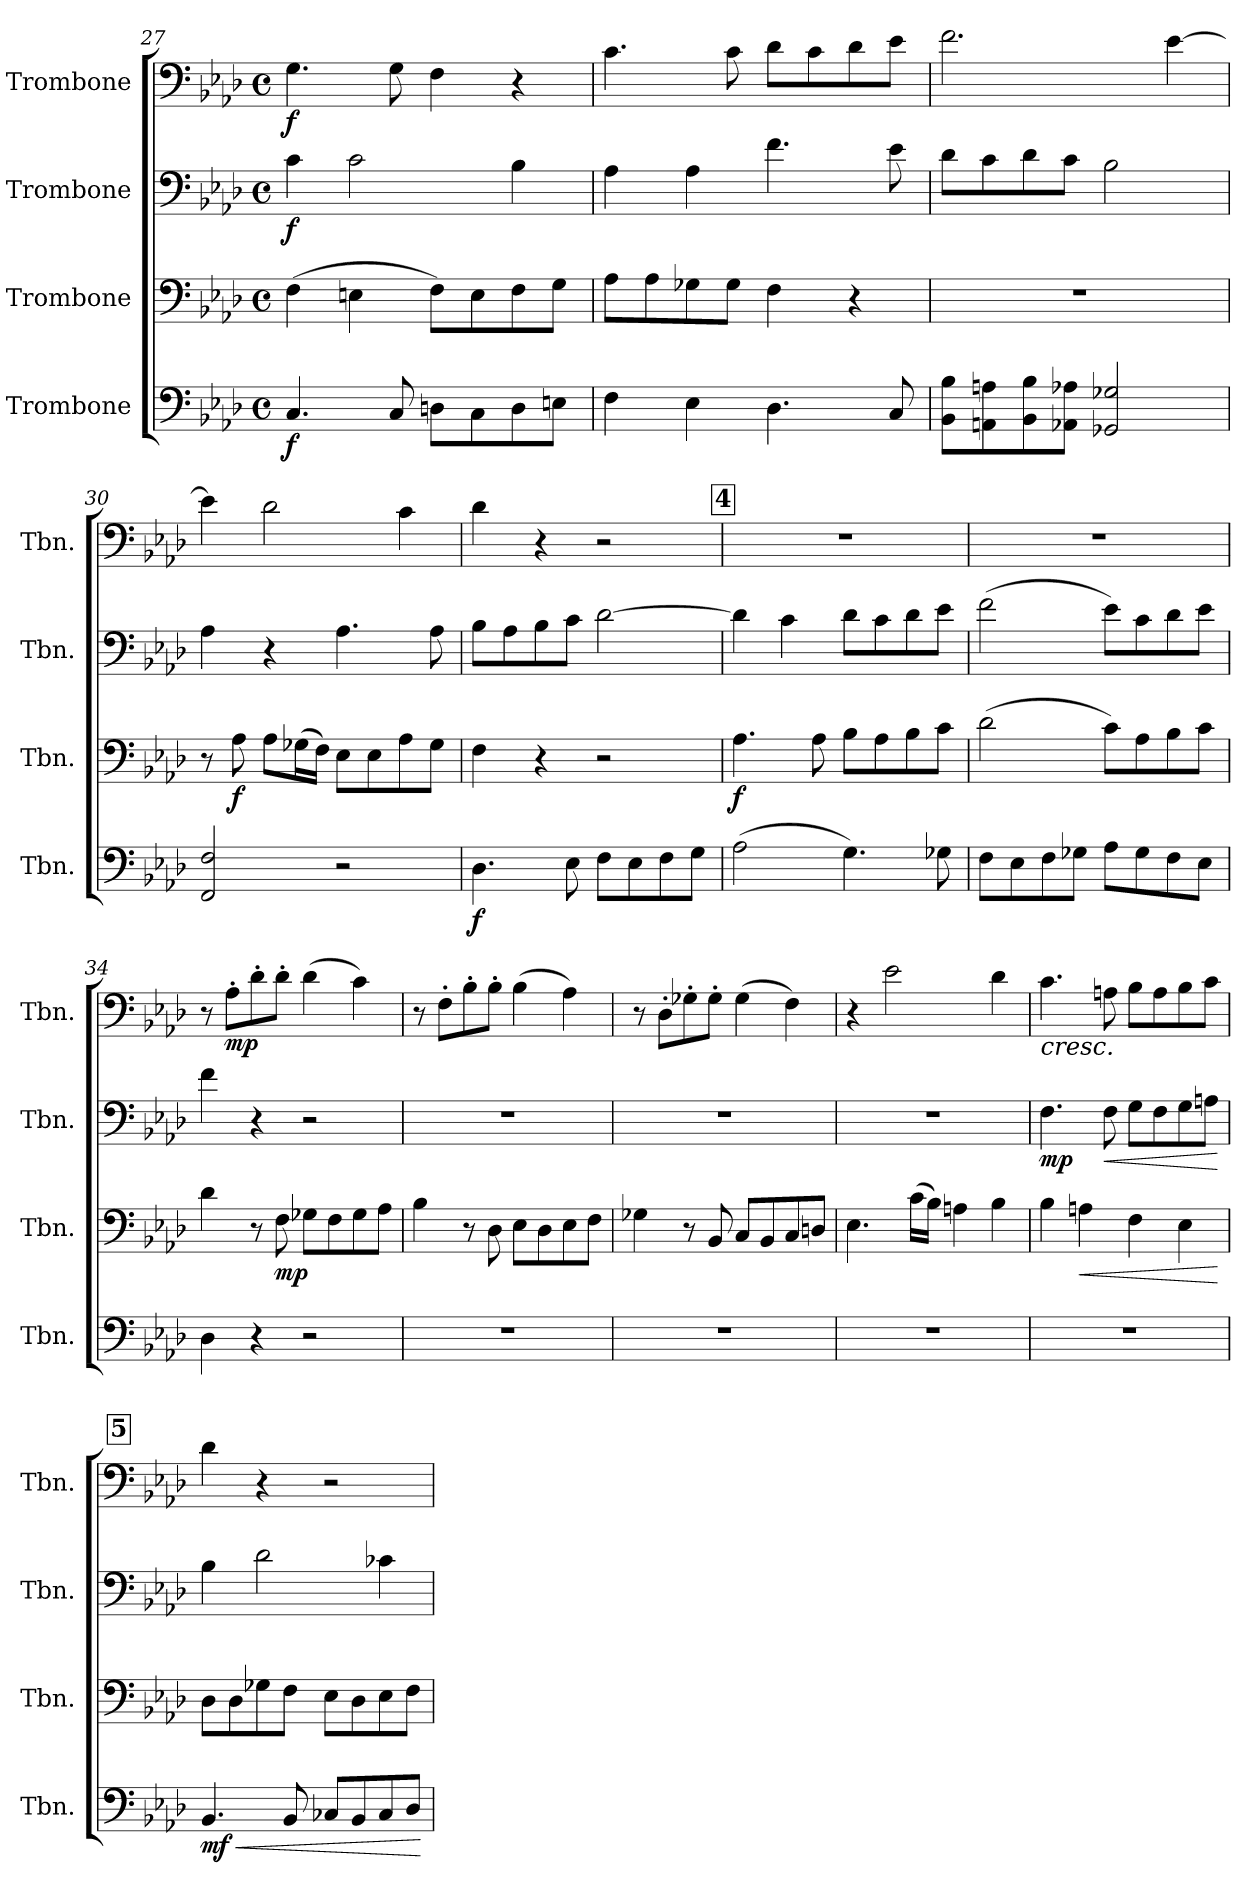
**kern	**dynam	**kern	**dynam	**kern	**dynam	**kern	**dynam
*part4	*part4	*part3	*part3	*part2	*part2	*part1	*part1
*staff4	*staff4	*staff3	*staff3	*staff2	*staff2	*staff1	*staff1
*I"Trombone	*	*I"Trombone	*	*I"Trombone	*	*I"Trombone	*
*I'Tbn.	*	*I'Tbn.	*	*I'Tbn.	*	*I'Tbn.	*
*clefF4	*	*clefF4	*	*clefF4	*	*clefF4	*
*k[b-e-a-d-]	*	*k[b-e-a-d-]	*	*k[b-e-a-d-]	*	*k[b-e-a-d-]	*
*M4/4	*	*M4/4	*	*M4/4	*	*M4/4	*
*met(c)	*	*met(c)	*	*met(c)	*	*met(c)	*
=27	=27	=27	=27	=27	=27	=27	=27
!	!LO:DY:b	!	!	!	!LO:DY:b	!	!LO:DY:b
4.C/	f	(>4F\	.	4c\	f	4.G\	f
.	.	4En\	.	2c\	.	.	.
8C/	.	.	.	.	.	8G\	.
8Dn\L	.	8F\L)	.	.	.	4F\	.
8C\	.	8E\	.	.	.	.	.
8D\	.	8F\	.	4B-\	.	4r	.
8En\J	.	8G\J	.	.	.	.	.
!!LO:LB:g=z
=28	=28	=28	=28	=28	=28	=28	=28
4F\	.	8A-\L	.	4A-\	.	4.c\	.
.	.	8A-\	.	.	.	.	.
4E-\	.	8G-X\	.	4A-\	.	.	.
.	.	8G-\J	.	.	.	8c\	.
4.D-\	.	4F\	.	4.f\	.	8d-\L	.
.	.	.	.	.	.	8c\	.
.	.	4r	.	.	.	8d-\	.
8C/	.	.	.	8e-\	.	8e-\J	.
=29	=29	=29	=29	=29	=29	=29	=29
8BB-\ 8B-\L	.	1r	.	8d-\L	.	2.f\	.
8AAn\ 8An\	.	.	.	8c\	.	.	.
8BB-\ 8B-\	.	.	.	8d-\	.	.	.
8AA-X\ 8A-X\J	.	.	.	8c\J	.	.	.
2GG-X/ 2G-X/	.	.	.	2B-\	.	.	.
.	.	.	.	.	.	[4e-\	.
=30	=30	=30	=30	=30	=30	=30	=30
2FF/ 2F/	.	8r	.	4A-\	.	4e-\]	.
!	!	!	!LO:DY:b	!	!	!	!
.	.	8A-\	f	.	.	.	.
.	.	8A-\L	.	4r	.	2d-\	.
.	.	(>16G-X\L	.	.	.	.	.
.	.	16F\JJ)	.	.	.	.	.
2r	.	8E-\L	.	4.A-\	.	.	.
.	.	8E-\	.	.	.	.	.
.	.	8A-\	.	.	.	4c\	.
.	.	8G-\J	.	8A-\	.	.	.
=31	=31	=31	=31	=31	=31	=31	=31
!	!LO:DY:b	!	!	!	!	!	!
4.D-\	f	4F\	.	8B-\L	.	4d-\	.
.	.	.	.	8A-\	.	.	.
.	.	4r	.	8B-\	.	4r	.
8E-\	.	.	.	8c\J	.	.	.
8F\L	.	2r	.	[2d-\	.	2r	.
8E-\	.	.	.	.	.	.	.
8F\	.	.	.	.	.	.	.
8G\J	.	.	.	.	.	.	.
!!LO:LB:g=z
!!LO:REH:place=s1:a:B:fs=14:t=4
=32	=32	=32	=32	=32	=32	=32	=32
!	!	!	!LO:DY:b	!	!	!	!
(>2A-\	.	4.A-\	f	4d-\]	.	1r	.
.	.	.	.	4c\	.	.	.
.	.	8A-\	.	.	.	.	.
4.G\)	.	8B-\L	.	8d-\L	.	.	.
.	.	8A-\	.	8c\	.	.	.
.	.	8B-\	.	8d-\	.	.	.
8G-X\	.	8c\J	.	8e-\J	.	.	.
=33	=33	=33	=33	=33	=33	=33	=33
8F\L	.	(>2d-\	.	(>2f\	.	1r	.
8E-\	.	.	.	.	.	.	.
8F\	.	.	.	.	.	.	.
8G-X\J	.	.	.	.	.	.	.
8A-\L	.	8c\L)	.	8e-\L)	.	.	.
8G-\	.	8A-\	.	8c\	.	.	.
8F\	.	8B-\	.	8d-\	.	.	.
8E-\J	.	8c\J	.	8e-\J	.	.	.
=34	=34	=34	=34	=34	=34	=34	=34
4D-\	.	4d-\	.	4f\	.	8r	.
!	!	!	!	!	!	!	!LO:DY:b
.	.	.	.	.	.	8A-'\L	mp
4r	.	8r	.	4r	.	8d-'\	.
!	!	!	!LO:DY:b	!	!	!	!
.	.	8F\	mp	.	.	8d-'\J	.
2r	.	8G-X\L	.	2r	.	(>4d-\	.
.	.	8F\	.	.	.	.	.
.	.	8G-\	.	.	.	4c\)	.
.	.	8A-\J	.	.	.	.	.
=35	=35	=35	=35	=35	=35	=35	=35
1r	.	4B-\	.	1r	.	8r	.
.	.	.	.	.	.	8F'\L	.
.	.	8r	.	.	.	8B-'\	.
.	.	8D-\	.	.	.	8B-'\J	.
.	.	8E-\L	.	.	.	(>4B-\	.
.	.	8D-\	.	.	.	.	.
.	.	8E-\	.	.	.	4A-\)	.
.	.	8F\J	.	.	.	.	.
!!LO:PB:g=z
=36	=36	=36	=36	=36	=36	=36	=36
1r	.	4G-X\	.	1r	.	8r	.
.	.	.	.	.	.	8D-'\L	.
.	.	8r	.	.	.	8G-X'\	.
.	.	8BB-/	.	.	.	8G-'\J	.
.	.	8C/L	.	.	.	(>4G-\	.
.	.	8BB-/	.	.	.	.	.
.	.	8C/	.	.	.	4F\)	.
.	.	8Dn/J	.	.	.	.	.
=37	=37	=37	=37	=37	=37	=37	=37
1r	.	4.E-\	.	1r	.	4r	.
.	.	.	.	.	.	2e-\	.
.	.	(>16c\LL	.	.	.	.	.
.	.	16B-\JJ)	.	.	.	.	.
.	.	4An\	.	.	.	.	.
.	.	4B-\	.	.	.	4d-\	.
=38	=38	=38	=38	=38	=38	=38	=38
!	!	!	!	!	!	!LO:TX:b:i:t=cresc.	!
!	!	!	!	!	!LO:DY:b	!	!
1r	.	4B-\	.	4.F\	mp	4.c\	.
!	!	!	!LO:HP:b	!	!	!	!
.	.	4An\	<	.	.	.	.
!	!	!	!	!	!LO:HP:b	!	!
.	.	.	.	8F\	<	8An\	.
.	.	4F\	.	8G\L	.	8B-\L	.
.	.	.	.	8F\	.	8A\	.
.	.	4E-\	.	8G\	.	8B-\	.
.	.	.	.	8An\J	.	8c\J	.
.	.	.	[	.	[	.	.
!!LO:REH:place=s1:a:B:fs=14:t=5
=39	=39	=39	=39	=39	=39	=39	=39
!	!LO:HP:b	!	!	!	!	!	!
!	!LO:DY:n=1:b	!	!	!	!	!	!
4.BB-/	< mf	8D-\L	.	4B-\	.	4d-\	.
.	.	8D-\	.	.	.	.	.
.	.	8G-X\	.	2d-\	.	4r	.
8BB-/	.	8F\J	.	.	.	.	.
8C-X/L	.	8E-\L	.	.	.	2r	.
8BB-/	.	8D-\	.	.	.	.	.
8C-/	.	8E-\	.	4c-X\	.	.	.
8D-/J	.	8F\J	.	.	.	.	.
.	[	.	.	.	.	.	.
=	=	=	=	=	=	=	=
*-	*-	*-	*-	*-	*-	*-	*-
